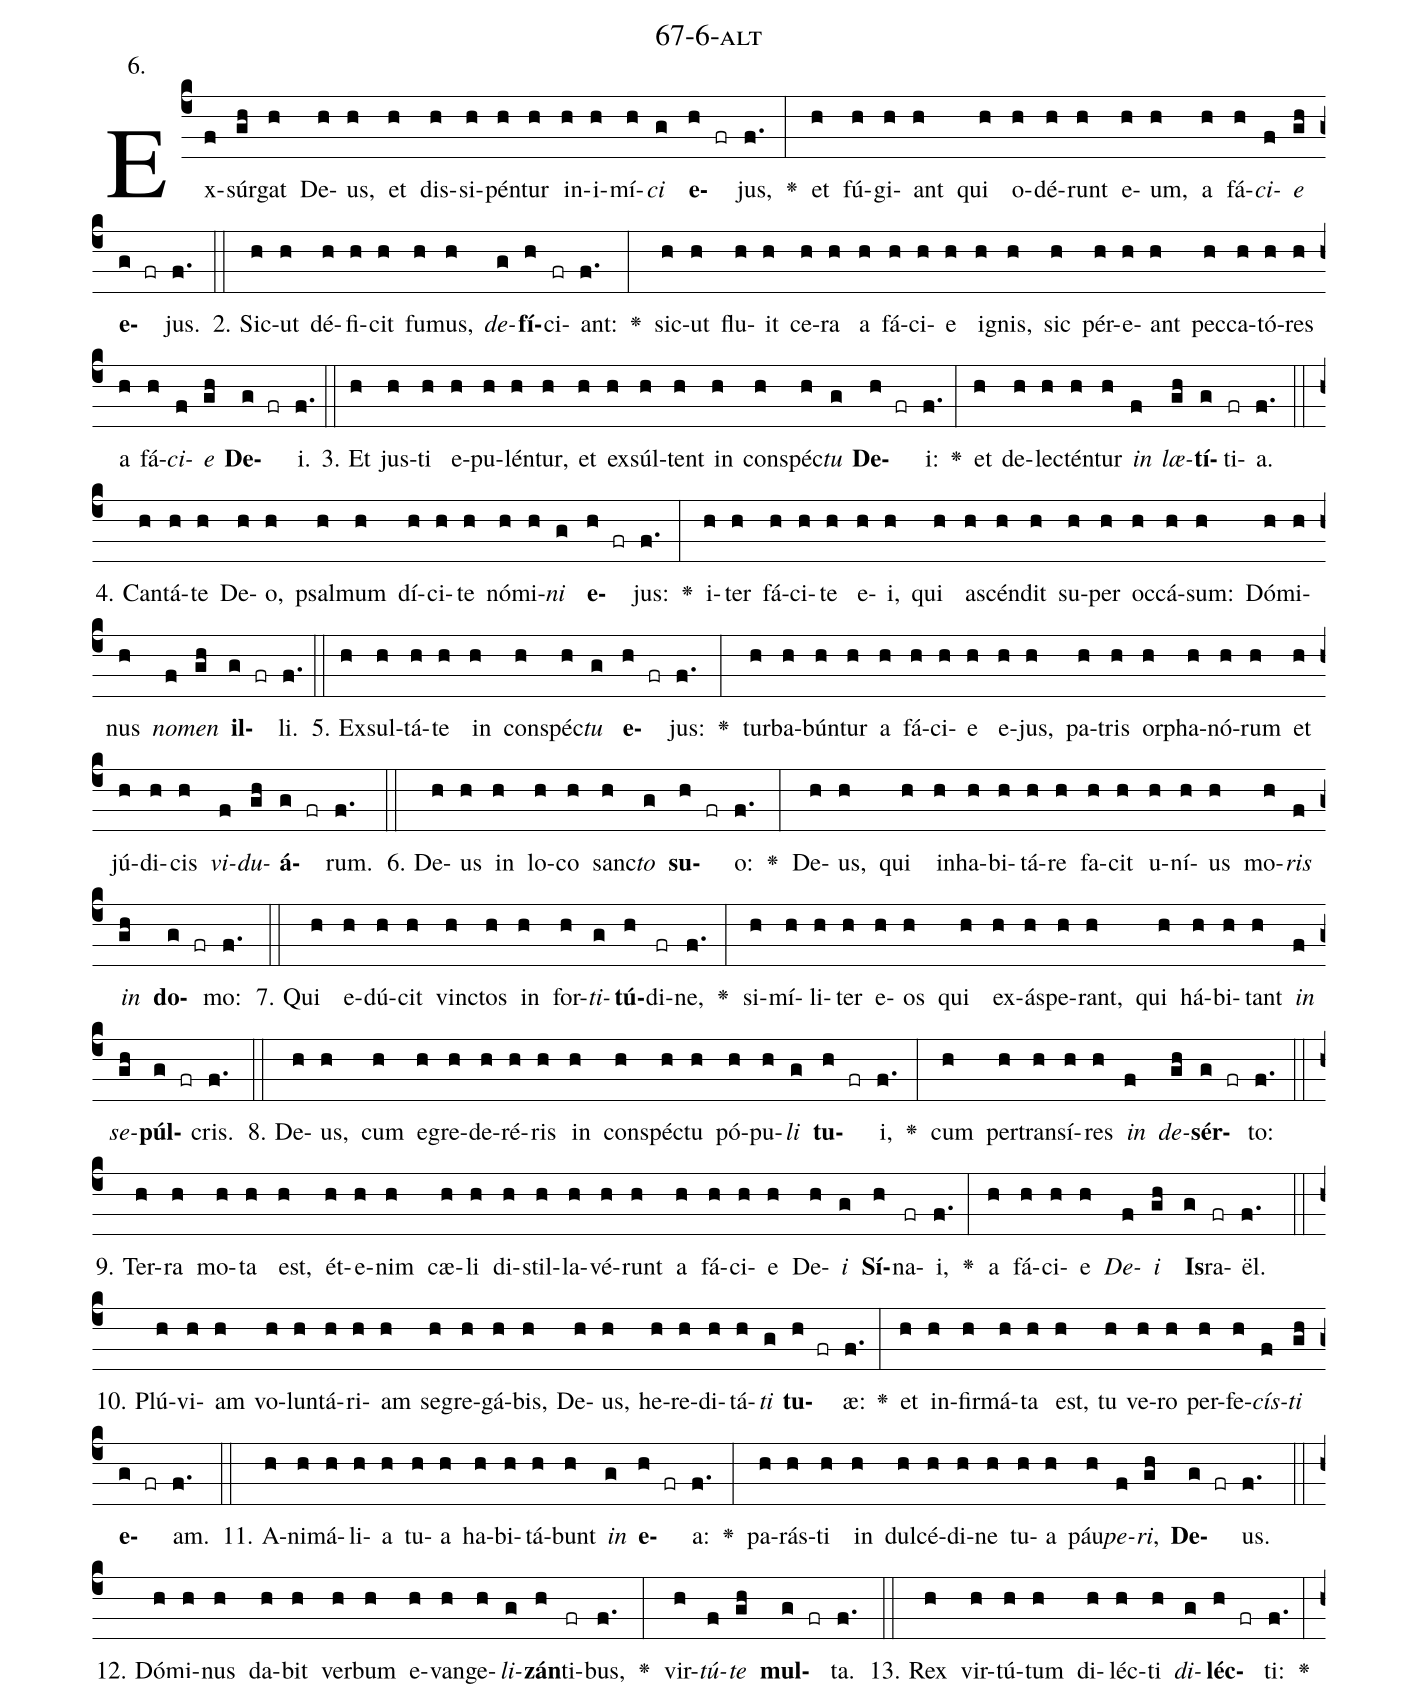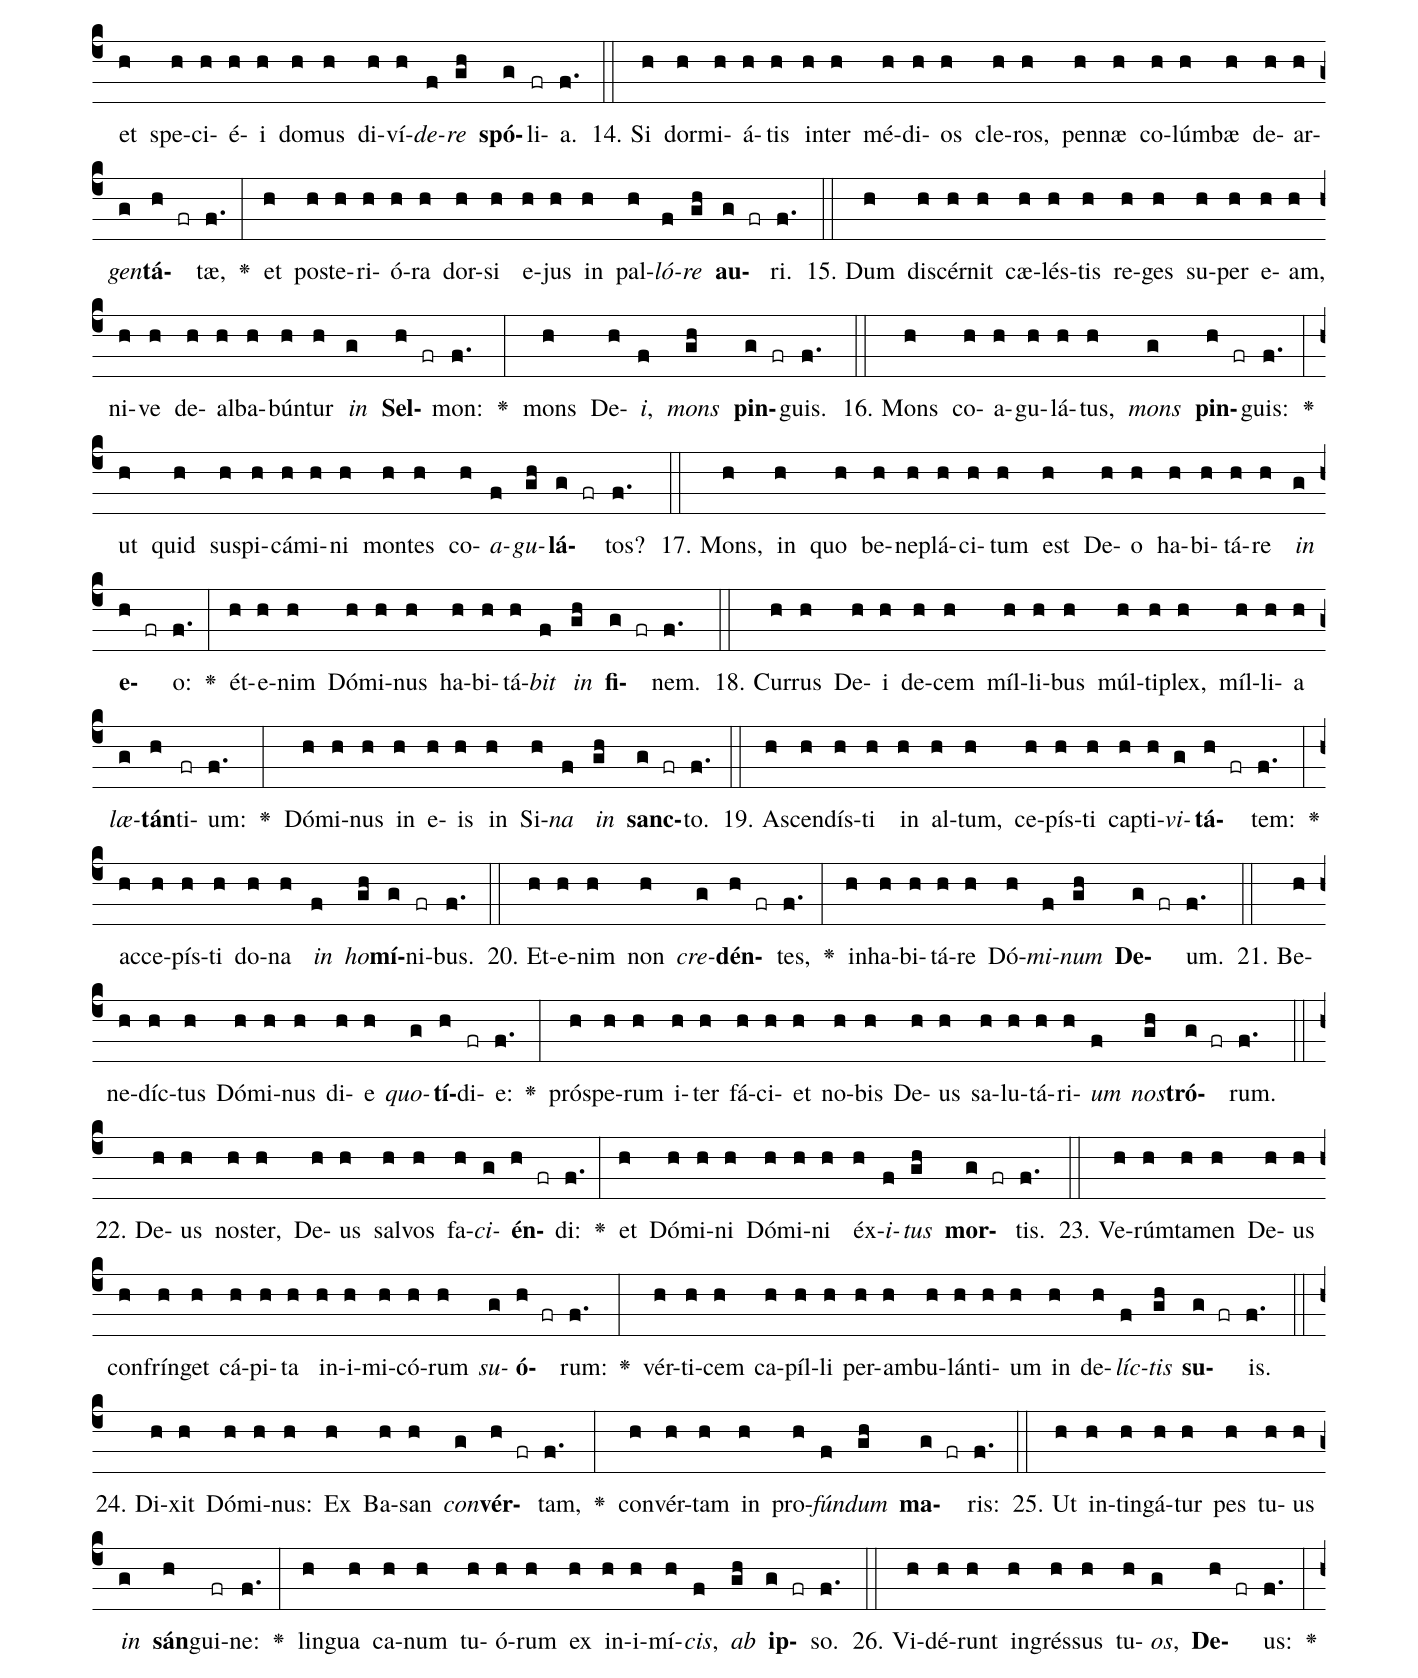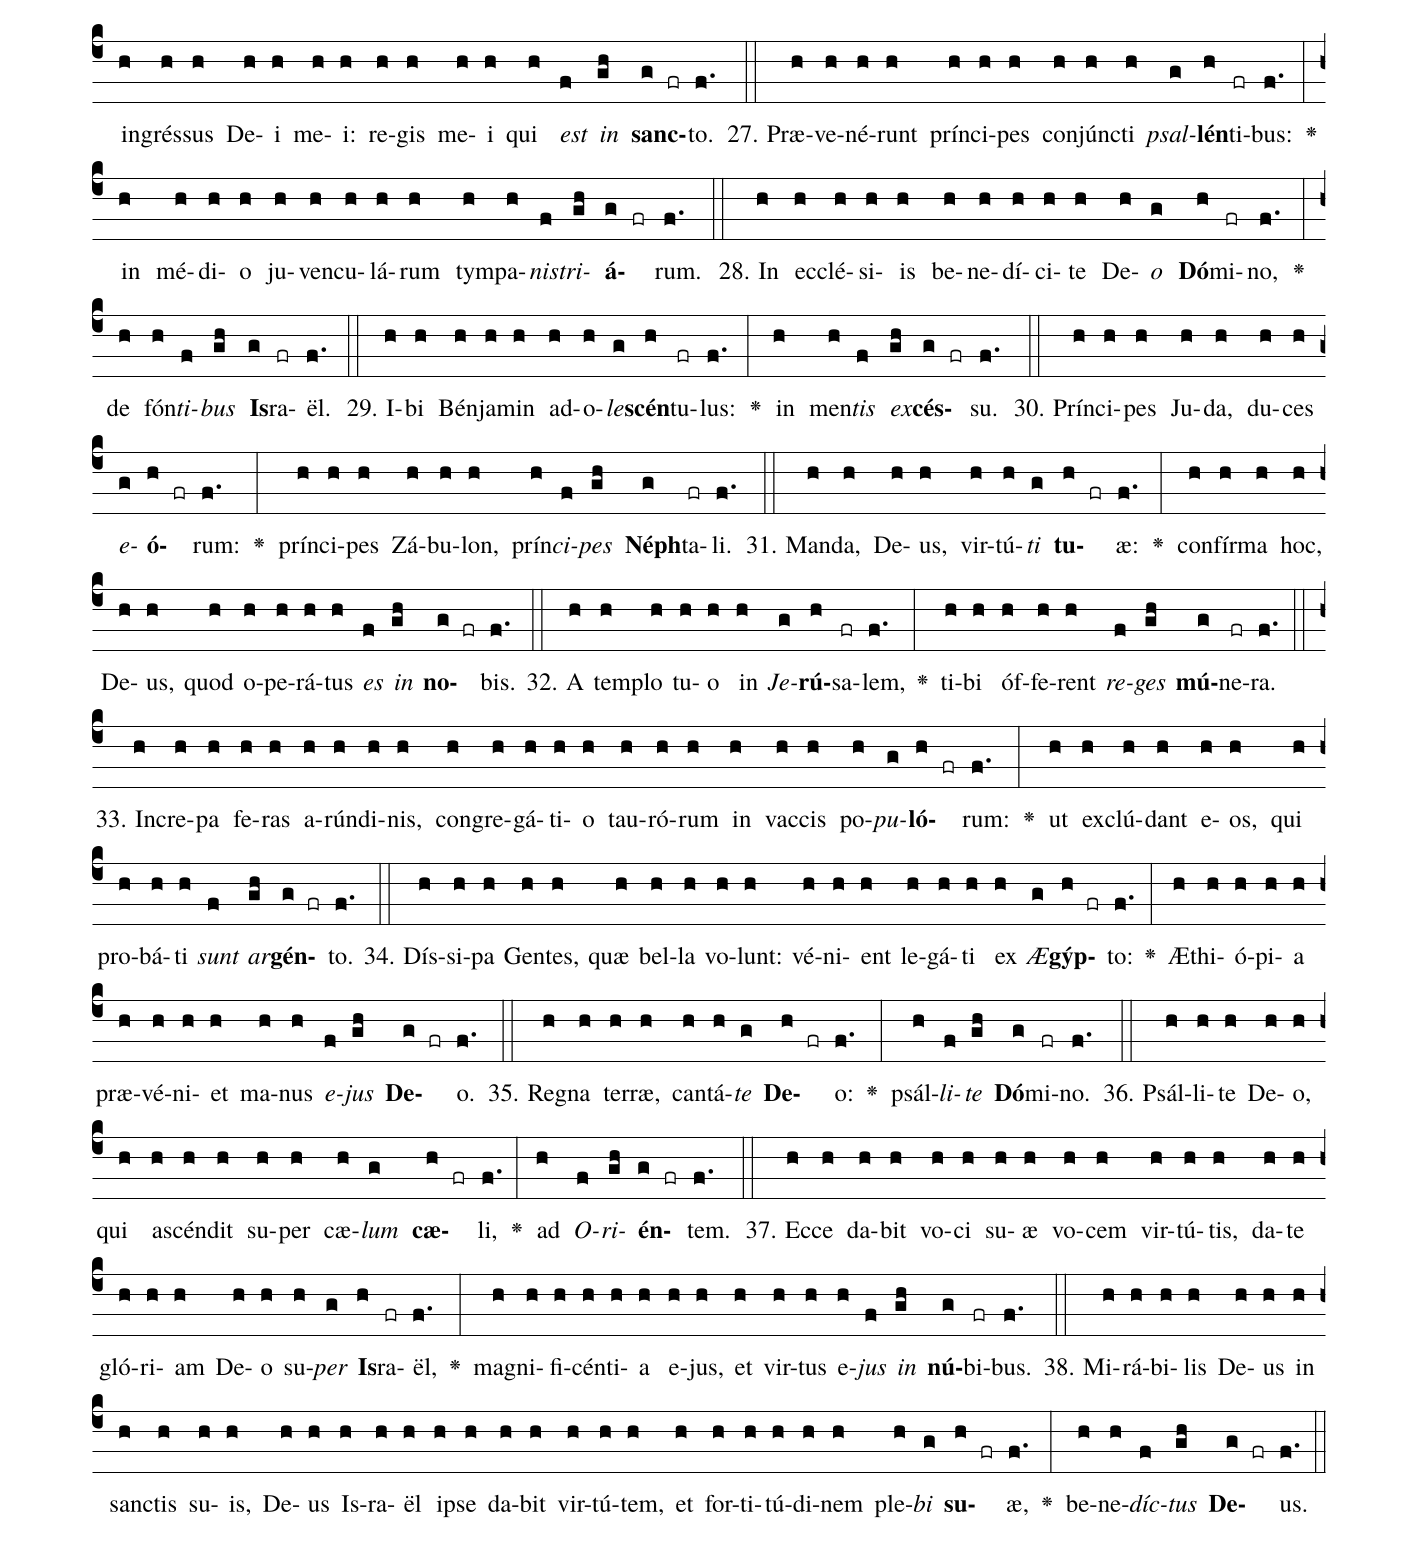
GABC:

name: 67-6-alt;
annotation: 6.;
%%
(c4)Ex(f)súr(gh)gat(h) De(h)us,(h) et(h) dis(h)si(h)pén(h)tur(h) in(h)i(h)mí(h)<i>ci</i>(g) <b>e</b>(h fr)jus,(f.) <v>\greheightstar</v>(:) et(h) fú(h)gi(h)ant(h) qui(h) o(h)dé(h)runt(h) e(h)um,(h) a(h) fá(h)<i>ci</i>(f)<i>e</i>(gh) <b>e</b>(g fr)jus.(f.) (::)
2. Sic(h)ut(h) dé(h)fi(h)cit(h) fu(h)mus,(h) <i>de</i>(g)<b>fí</b>(h)ci(fr)ant:(f.) <v>\greheightstar</v>(:) sic(h)ut(h) flu(h)it(h) ce(h)ra(h) a(h) fá(h)ci(h)e(h) i(h)gnis,(h) sic(h) pér(h)e(h)ant(h) pec(h)ca(h)tó(h)res(h) a(h) fá(h)<i>ci</i>(f)<i>e</i>(gh) <b>De</b>(g fr)i.(f.) (::)
3. Et(h) jus(h)ti(h) e(h)pu(h)lén(h)tur,(h) et(h) ex(h)súl(h)tent(h) in(h) con(h)spéc(h)<i>tu</i>(g) <b>De</b>(h fr)i:(f.) <v>\greheightstar</v>(:) et(h) de(h)lec(h)tén(h)tur(h) <i>in</i>(f) <i>læ</i>(gh)<b>tí</b>(g)ti(fr)a.(f.) (::)
4. Can(h)tá(h)te(h) De(h)o,(h) psal(h)mum(h) dí(h)ci(h)te(h) nó(h)mi(h)<i>ni</i>(g) <b>e</b>(h fr)jus:(f.) <v>\greheightstar</v>(:) i(h)ter(h) fá(h)ci(h)te(h) e(h)i,(h) qui(h) a(h)scén(h)dit(h) su(h)per(h) oc(h)cá(h)sum:(h) Dó(h)mi(h)nus(h) <i>no</i>(f)<i>men</i>(gh) <b>il</b>(g fr)li.(f.) (::)
5. Ex(h)sul(h)tá(h)te(h) in(h) con(h)spéc(h)<i>tu</i>(g) <b>e</b>(h fr)jus:(f.) <v>\greheightstar</v>(:) tur(h)ba(h)bún(h)tur(h) a(h) fá(h)ci(h)e(h) e(h)jus,(h) pa(h)tris(h) or(h)pha(h)nó(h)rum(h) et(h) jú(h)di(h)cis(h) <i>vi</i>(f)<i>du</i>(gh)<b>á</b>(g fr)rum.(f.) (::)
6. De(h)us(h) in(h) lo(h)co(h) sanc(h)<i>to</i>(g) <b>su</b>(h fr)o:(f.) <v>\greheightstar</v>(:) De(h)us,(h) qui(h) in(h)ha(h)bi(h)tá(h)re(h) fa(h)cit(h) u(h)ní(h)us(h) mo(h)<i>ris</i>(f) <i>in</i>(gh) <b>do</b>(g fr)mo:(f.) (::)
7. Qui(h) e(h)dú(h)cit(h) vinc(h)tos(h) in(h) for(h)<i>ti</i>(g)<b>tú</b>(h)di(fr)ne,(f.) <v>\greheightstar</v>(:) si(h)mí(h)li(h)ter(h) e(h)os(h) qui(h) ex(h)ás(h)pe(h)rant,(h) qui(h) há(h)bi(h)tant(h) <i>in</i>(f) <i>se</i>(gh)<b>púl</b>(g fr)cris.(f.) (::)
8. De(h)us,(h) cum(h) e(h)gre(h)de(h)ré(h)ris(h) in(h) con(h)spéc(h)tu(h) pó(h)pu(h)<i>li</i>(g) <b>tu</b>(h fr)i,(f.) <v>\greheightstar</v>(:) cum(h) per(h)trans(h)í(h)res(h) <i>in</i>(f) <i>de</i>(gh)<b>sér</b>(g fr)to:(f.) (::)
9. Ter(h)ra(h) mo(h)ta(h) est,(h) ét(h)e(h)nim(h) cæ(h)li(h) di(h)stil(h)la(h)vé(h)runt(h) a(h) fá(h)ci(h)e(h) De(h)<i>i</i>(g) <b>Sí</b>(h)na(fr)i,(f.) <v>\greheightstar</v>(:) a(h) fá(h)ci(h)e(h) <i>De</i>(f)<i>i</i>(gh) <b>Is</b>(g)ra(fr)ël.(f.) (::)
10. Plú(h)vi(h)am(h) vo(h)lun(h)tá(h)ri(h)am(h) se(h)gre(h)gá(h)bis,(h) De(h)us,(h) he(h)re(h)di(h)tá(h)<i>ti</i>(g) <b>tu</b>(h fr)æ:(f.) <v>\greheightstar</v>(:) et(h) in(h)fir(h)má(h)ta(h) est,(h) tu(h) ve(h)ro(h) per(h)fe(h)<i>cís</i>(f)<i>ti</i>(gh) <b>e</b>(g fr)am.(f.) (::)
11. A(h)ni(h)má(h)li(h)a(h) tu(h)a(h) ha(h)bi(h)tá(h)bunt(h) <i>in</i>(g) <b>e</b>(h fr)a:(f.) <v>\greheightstar</v>(:) pa(h)rás(h)ti(h) in(h) dul(h)cé(h)di(h)ne(h) tu(h)a(h) páu(h)<i>pe</i>(f)<i>ri</i>,(gh) <b>De</b>(g fr)us.(f.) (::)
12. Dó(h)mi(h)nus(h) da(h)bit(h) ver(h)bum(h) e(h)van(h)ge(h)<i>li</i>(g)<b>zán</b>(h)ti(fr)bus,(f.) <v>\greheightstar</v>(:) vir(h)<i>tú</i>(f)<i>te</i>(gh) <b>mul</b>(g fr)ta.(f.) (::)
13. Rex(h) vir(h)tú(h)tum(h) di(h)léc(h)ti(h) <i>di</i>(g)<b>léc</b>(h fr)ti:(f.) <v>\greheightstar</v>(:) et(h) spe(h)ci(h)é(h)i(h) do(h)mus(h) di(h)ví(h)<i>de</i>(f)<i>re</i>(gh) <b>spó</b>(g)li(fr)a.(f.) (::)
14. Si(h) dor(h)mi(h)á(h)tis(h) in(h)ter(h) mé(h)di(h)os(h) cle(h)ros,(h) pen(h)næ(h) co(h)lúm(h)bæ(h) de(h)ar(h)<i>gen</i>(g)<b>tá</b>(h fr)tæ,(f.) <v>\greheightstar</v>(:) et(h) post(h)e(h)ri(h)ó(h)ra(h) dor(h)si(h) e(h)jus(h) in(h) pal(h)<i>ló</i>(f)<i>re</i>(gh) <b>au</b>(g fr)ri.(f.) (::)
15. Dum(h) di(h)scér(h)nit(h) cæ(h)lés(h)tis(h) re(h)ges(h) su(h)per(h) e(h)am,(h) ni(h)ve(h) de(h)al(h)ba(h)bún(h)tur(h) <i>in</i>(g) <b>Sel</b>(h fr)mon:(f.) <v>\greheightstar</v>(:) mons(h) De(h)<i>i</i>,(f) <i>mons</i>(gh) <b>pin</b>(g fr)guis.(f.) (::)
16. Mons(h) co(h)a(h)gu(h)lá(h)tus,(h) <i>mons</i>(g) <b>pin</b>(h fr)guis:(f.) <v>\greheightstar</v>(:) ut(h) quid(h) su(h)spi(h)cá(h)mi(h)ni(h) mon(h)tes(h) co(h)<i>a</i>(f)<i>gu</i>(gh)<b>lá</b>(g fr)tos?(f.) (::)
17. Mons,(h) in(h) quo(h) be(h)ne(h)plá(h)ci(h)tum(h) est(h) De(h)o(h) ha(h)bi(h)tá(h)re(h) <i>in</i>(g) <b>e</b>(h fr)o:(f.) <v>\greheightstar</v>(:) ét(h)e(h)nim(h) Dó(h)mi(h)nus(h) ha(h)bi(h)tá(h)<i>bit</i>(f) <i>in</i>(gh) <b>fi</b>(g fr)nem.(f.) (::)
18. Cur(h)rus(h) De(h)i(h) de(h)cem(h) míl(h)li(h)bus(h) múl(h)ti(h)plex,(h) míl(h)li(h)a(h) <i>læ</i>(g)<b>tán</b>(h)ti(fr)um:(f.) <v>\greheightstar</v>(:) Dó(h)mi(h)nus(h) in(h) e(h)is(h) in(h) Si(h)<i>na</i>(f) <i>in</i>(gh) <b>sanc</b>(g fr)to.(f.) (::)
19. A(h)scen(h)dís(h)ti(h) in(h) al(h)tum,(h) ce(h)pís(h)ti(h) cap(h)ti(h)<i>vi</i>(g)<b>tá</b>(h fr)tem:(f.) <v>\greheightstar</v>(:) ac(h)ce(h)pís(h)ti(h) do(h)na(h) <i>in</i>(f) <i>ho</i>(gh)<b>mí</b>(g)ni(fr)bus.(f.) (::)
20. Et(h)e(h)nim(h) non(h) <i>cre</i>(g)<b>dén</b>(h fr)tes,(f.) <v>\greheightstar</v>(:) in(h)ha(h)bi(h)tá(h)re(h) Dó(h)<i>mi</i>(f)<i>num</i>(gh) <b>De</b>(g fr)um.(f.) (::)
21. Be(h)ne(h)díc(h)tus(h) Dó(h)mi(h)nus(h) di(h)e(h) <i>quo</i>(g)<b>tí</b>(h)di(fr)e:(f.) <v>\greheightstar</v>(:) pró(h)spe(h)rum(h) i(h)ter(h) fá(h)ci(h)et(h) no(h)bis(h) De(h)us(h) sa(h)lu(h)tá(h)ri(h)<i>um</i>(f) <i>nos</i>(gh)<b>tró</b>(g fr)rum.(f.) (::)
22. De(h)us(h) nos(h)ter,(h) De(h)us(h) sal(h)vos(h) fa(h)<i>ci</i>(g)<b>én</b>(h fr)di:(f.) <v>\greheightstar</v>(:) et(h) Dó(h)mi(h)ni(h) Dó(h)mi(h)ni(h) éx(h)<i>i</i>(f)<i>tus</i>(gh) <b>mor</b>(g fr)tis.(f.) (::)
23. Ve(h)rúm(h)ta(h)men(h) De(h)us(h) con(h)frín(h)get(h) cá(h)pi(h)ta(h) in(h)i(h)mi(h)có(h)rum(h) <i>su</i>(g)<b>ó</b>(h fr)rum:(f.) <v>\greheightstar</v>(:) vér(h)ti(h)cem(h) ca(h)píl(h)li(h) per(h)am(h)bu(h)lán(h)ti(h)um(h) in(h) de(h)<i>líc</i>(f)<i>tis</i>(gh) <b>su</b>(g fr)is.(f.) (::)
24. Di(h)xit(h) Dó(h)mi(h)nus:(h) Ex(h) Ba(h)san(h) <i>con</i>(g)<b>vér</b>(h fr)tam,(f.) <v>\greheightstar</v>(:) con(h)vér(h)tam(h) in(h) pro(h)<i>fún</i>(f)<i>dum</i>(gh) <b>ma</b>(g fr)ris:(f.) (::)
25. Ut(h) in(h)tin(h)gá(h)tur(h) pes(h) tu(h)us(h) <i>in</i>(g) <b>sán</b>(h)gui(fr)ne:(f.) <v>\greheightstar</v>(:) lin(h)gua(h) ca(h)num(h) tu(h)ó(h)rum(h) ex(h) in(h)i(h)mí(h)<i>cis</i>,(f) <i>ab</i>(gh) <b>ip</b>(g fr)so.(f.) (::)
26. Vi(h)dé(h)runt(h) in(h)grés(h)sus(h) tu(h)<i>os</i>,(g) <b>De</b>(h fr)us:(f.) <v>\greheightstar</v>(:) in(h)grés(h)sus(h) De(h)i(h) me(h)i:(h) re(h)gis(h) me(h)i(h) qui(h) <i>est</i>(f) <i>in</i>(gh) <b>sanc</b>(g fr)to.(f.) (::)
27. Præ(h)ve(h)né(h)runt(h) prín(h)ci(h)pes(h) con(h)júnc(h)ti(h) <i>psal</i>(g)<b>lén</b>(h)ti(fr)bus:(f.) <v>\greheightstar</v>(:) in(h) mé(h)di(h)o(h) ju(h)ven(h)cu(h)lá(h)rum(h) tym(h)pa(h)<i>nis</i>(f)<i>tri</i>(gh)<b>á</b>(g fr)rum.(f.) (::)
28. In(h) ec(h)clé(h)si(h)is(h) be(h)ne(h)dí(h)ci(h)te(h) De(h)<i>o</i>(g) <b>Dó</b>(h)mi(fr)no,(f.) <v>\greheightstar</v>(:) de(h) fón(h)<i>ti</i>(f)<i>bus</i>(gh) <b>Is</b>(g)ra(fr)ël.(f.) (::)
29. I(h)bi(h) Bén(h)ja(h)min(h) ad(h)o(h)<i>le</i>(g)<b>scén</b>(h)tu(fr)lus:(f.) <v>\greheightstar</v>(:) in(h) men(h)<i>tis</i>(f) <i>ex</i>(gh)<b>cés</b>(g fr)su.(f.) (::)
30. Prín(h)ci(h)pes(h) Ju(h)da,(h) du(h)ces(h) <i>e</i>(g)<b>ó</b>(h fr)rum:(f.) <v>\greheightstar</v>(:) prín(h)ci(h)pes(h) Zá(h)bu(h)lon,(h) prín(h)<i>ci</i>(f)<i>pes</i>(gh) <b>Néph</b>(g)ta(fr)li.(f.) (::)
31. Man(h)da,(h) De(h)us,(h) vir(h)tú(h)<i>ti</i>(g) <b>tu</b>(h fr)æ:(f.) <v>\greheightstar</v>(:) con(h)fír(h)ma(h) hoc,(h) De(h)us,(h) quod(h) o(h)pe(h)rá(h)tus(h) <i>es</i>(f) <i>in</i>(gh) <b>no</b>(g fr)bis.(f.) (::)
32. A(h) tem(h)plo(h) tu(h)o(h) in(h) <i>Je</i>(g)<b>rú</b>(h)sa(fr)lem,(f.) <v>\greheightstar</v>(:) ti(h)bi(h) óf(h)fe(h)rent(h) <i>re</i>(f)<i>ges</i>(gh) <b>mú</b>(g)ne(fr)ra.(f.) (::)
33. In(h)cre(h)pa(h) fe(h)ras(h) a(h)rún(h)di(h)nis,(h) con(h)gre(h)gá(h)ti(h)o(h) tau(h)ró(h)rum(h) in(h) vac(h)cis(h) po(h)<i>pu</i>(g)<b>ló</b>(h fr)rum:(f.) <v>\greheightstar</v>(:) ut(h) ex(h)clú(h)dant(h) e(h)os,(h) qui(h) pro(h)bá(h)ti(h) <i>sunt</i>(f) <i>ar</i>(gh)<b>gén</b>(g fr)to.(f.) (::)
34. Dís(h)si(h)pa(h) Gen(h)tes,(h) quæ(h) bel(h)la(h) vo(h)lunt:(h) vé(h)ni(h)ent(h) le(h)gá(h)ti(h) ex(h) <i>Æ</i>(g)<b>gýp</b>(h fr)to:(f.) <v>\greheightstar</v>(:) Æ(h)thi(h)ó(h)pi(h)a(h) præ(h)vé(h)ni(h)et(h) ma(h)nus(h) <i>e</i>(f)<i>jus</i>(gh) <b>De</b>(g fr)o.(f.) (::)
35. Re(h)gna(h) ter(h)ræ,(h) can(h)tá(h)<i>te</i>(g) <b>De</b>(h fr)o:(f.) <v>\greheightstar</v>(:) psál(h)<i>li</i>(f)<i>te</i>(gh) <b>Dó</b>(g)mi(fr)no.(f.) (::)
36. Psál(h)li(h)te(h) De(h)o,(h) qui(h) a(h)scén(h)dit(h) su(h)per(h) cæ(h)<i>lum</i>(g) <b>cæ</b>(h fr)li,(f.) <v>\greheightstar</v>(:) ad(h) <i>O</i>(f)<i>ri</i>(gh)<b>én</b>(g fr)tem.(f.) (::)
37. Ec(h)ce(h) da(h)bit(h) vo(h)ci(h) su(h)æ(h) vo(h)cem(h) vir(h)tú(h)tis,(h) da(h)te(h) gló(h)ri(h)am(h) De(h)o(h) su(h)<i>per</i>(g) <b>Is</b>(h)ra(fr)ël,(f.) <v>\greheightstar</v>(:) ma(h)gni(h)fi(h)cén(h)ti(h)a(h) e(h)jus,(h) et(h) vir(h)tus(h) e(h)<i>jus</i>(f) <i>in</i>(gh) <b>nú</b>(g)bi(fr)bus.(f.) (::)
38. Mi(h)rá(h)bi(h)lis(h) De(h)us(h) in(h) sanc(h)tis(h) su(h)is,(h) De(h)us(h) Is(h)ra(h)ël(h) ip(h)se(h) da(h)bit(h) vir(h)tú(h)tem,(h) et(h) for(h)ti(h)tú(h)di(h)nem(h) ple(h)<i>bi</i>(g) <b>su</b>(h fr)æ,(f.) <v>\greheightstar</v>(:) be(h)ne(h)<i>díc</i>(f)<i>tus</i>(gh) <b>De</b>(g fr)us.(f.) (::)
